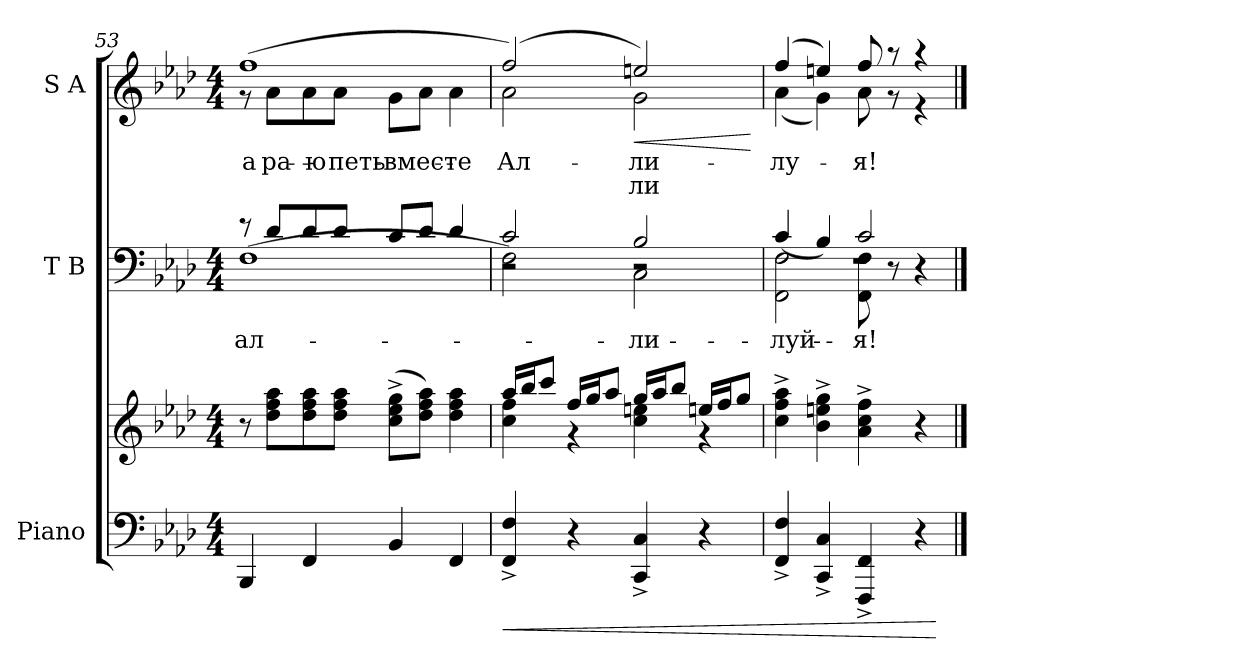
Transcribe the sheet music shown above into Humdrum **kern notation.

**kern	**kern	**dynam	**kern	**text	**kern	**text	**text	**dynam
*part3	*part3	*part3	*part2	*part2	*part1	*part1	*part1	*part1
*staff4	*staff3	*staff3/4	*staff2	*staff2	*staff1	*staff1	*staff1	*staff1
*I"Piano	*	*	*I"T B	*	*I"S A	*	*	*
*clefF4	*clefG2	*	*clefF4	*	*clefG2	*	*	*
*k[b-e-a-d-]	*k[b-e-a-d-]	*	*k[b-e-a-d-]	*	*k[b-e-a-d-]	*	*	*
*A-:	*A-:	*	*A-:	*	*A-:	*	*	*
*M4/4	*M4/4	*	*M4/4	*	*M4/4	*	*	*
=53	=53	=53	=53	=53	=53	=53	=53	=53
*	*	*	*^	*	*	*	*	*
*	*	*	*	*^	*	*	*	*	*
!	!	!	!	!	!	!LO:LY:b:color=#000000	!	!	!	!
!	!	!	!	!	!	!	!	!LO:LY:a:color=#000000	!	!
*	*	*	*	*	*	*	*^	*	*	*
4BBB-i/	8r	.	2ryy	8r	(1Fi	-ал-	(1ffi	8r	а-	.	.
!	!	!	!	!	!	!	!	!	!LO:LY:b:color=#000000	!	!
.	8dd-i\ 8ffi 8aa-iL	.	.	8d-i/L	.	.	.	8a-i\L	-ра-	.	.
!	!	!	!	!	!	!	!	!	!LO:LY:b:color=#000000	!	!
4FFi/	8dd-i\ 8ffi 8aa-i	.	.	8d-i/	.	.	.	8a-i\	-ю	.	.
!	!	!	!	!	!	!	!	!	!LO:LY:b:color=#000000	!	!
.	8dd-i\ 8ffi 8aa-iJ	.	.	8d-i/J	.	.	.	8a-i\J	петь	.	.
!	!	!	!	!	!	!	!	!	!LO:LY:b:color=#000000	!	!
4BB-i/	(8cci\^ 8ee-i^ 8ggi^L	.	2ryy	8ci/L	.	.	.	8gi\L	вмес-	.	.
.	8dd-i\ 8ffi 8aa-iJ)	.	.	8d-i/J	.	.	.	8a-i\J	.	.	.
!	!	!	!	!	!	!	!	!	!LO:LY:b:color=#000000	!	!
4FFi/	4dd-i\ 4ffi 4aa-i	.	.	4d-i/	.	.	.	4a-i\	-те	.	.
!!LO:PB:g=z	!!
=54	=54	=54	=54	=54	=54	=54	=54	=54	=54	=54	=54
!	!	!LO:HP:b=2	!	!	!	!	!	!	!	!	!
*	*^	*	*	*	*	*	*	*	*	*	*
!	!	!	!	!	!	!	!	!	!	!LO:LY:b:color=#000000	!	!
4FFi/^ 4Fi^	16aa-i/LL	4cci\ 4ffi	<	2r	2ci/	2Fi\)	.	(2ffi/)	2a-i\	Ал-	.	.
.	16bb-i/J	.	.	.	.	.	.	.	.	.	.	.
.	8ccci/J	.	.	.	.	.	.	.	.	.	.	.
4r	16ffi/LL	4r	.	.	.	.	.	.	.	.	.	.
.	16ggi/J	.	.	.	.	.	.	.	.	.	.	.
.	8aa-i/J	.	.	.	.	.	.	.	.	.	.	.
!	!	!	!	!	!	!	!LO:LY:b:color=#000000	!	!	!	!	!
!	!	!	!	!	!	!	!	!	!	!LO:LY:a:color=#000000	!LO:LY:b:color=#000000	!LO:HP:b
4CCi/^ 4Ci^	16ggi/LL	4cci\ 4eeni	.	2r	2B-i/	2Ci\	-ли-	2eeni/)	2gi\	ли-	-ли	<
.	16aa-i/J	.	.	.	.	.	.	.	.	.	.	.
.	8bb-i/J	.	.	.	.	.	.	.	.	.	.	.
4r	16eeni/LL	4r	.	.	.	.	.	.	.	.	.	.
.	16ffi/J	.	.	.	.	.	.	.	.	.	.	.
.	8ggi/J	.	.	.	.	.	.	.	.	.	.	.
*	*v	*v	*	*	*	*	*	*v	*v	*	*	*
*	*	*	*v	*v	*v	*	*	*	*	*
.	.	.	.	.	.	.	.	[
=55	=55	=55	=55	=55	=55	=55	=55	=55
*	*	*	*^	*	*	*	*	*
*	*	*	*	*^	*	*	*	*	*
!	!	!	!	!	!	!LO:LY:b:color=#000000	!	!	!	!
!	!	!	!	!	!	!	!	!LO:LY:a:color=#000000	!	!
*	*	*	*	*	*	*	*^	*	*	*
!	!	!	!	!	!	!	!	!	!LO:LY:b:color=#000000	!	!
4FFi/^ 4Fi^	4cci\^ 4ffi^ 4aa-i^	.	1r	(4ci/	2FFi\ 2Fi	-луй-	(4ffi/	(4a-i\	лу-	.	.
4CCi/^ 4Ci^	4b-i\^ 4eeni^ 4ggi^	.	.	4B-i/)	.	.	4eeni/)	4gi\)	.	.	.
!	!	!	!	!	!	!LO:LY:b:color=#000000	!	!	!	!	!
!	!	!	!	!	!	!	!	!	!LO:LY:a:color=#000000	!	!
!	!	!	!	!	!	!	!	!	!LO:LY:b:color=#000000	!	!
4FFFi/^ 4FFi^	4a-i\^ 4cci^ 4ffi^	.	.	2ci/	8FFi\ 8Fi	-я!	8ffi/	8a-i\	я!	.	.
.	.	.	.	.	8r	.	8r	8r	.	.	.
4r	4r	.	.	.	4r	.	4r	4r	.	.	.
*	*	*	*v	*v	*v	*	*	*	*	*	*
*	*	*	*	*	*v	*v	*	*	*
.	.	[	.	.	.	.	.	.
==	==	==	==	==	==	==	==	==
*-	*-	*-	*-	*-	*-	*-	*-	*-
